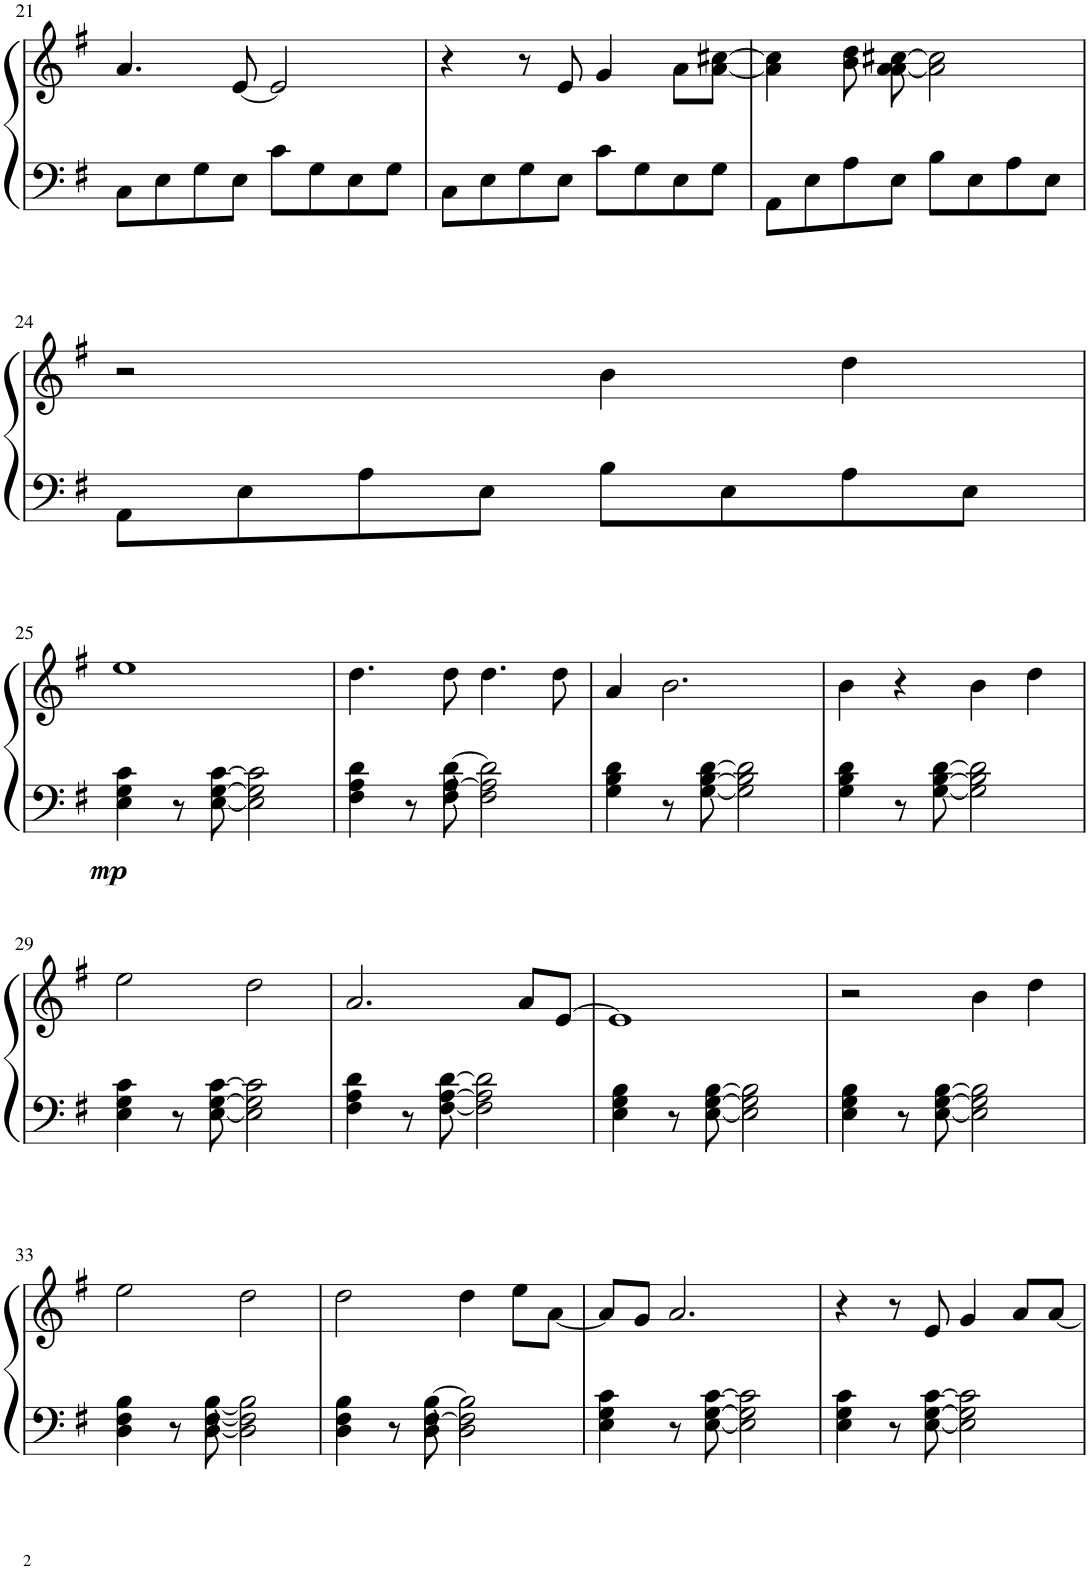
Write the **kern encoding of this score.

**kern	**kern	**dynam
*part1	*part1	*part1
*staff2	*staff1	*staff1/2
!!LO:PB:g=z
*clefF4	*clefG2	*
*k[f#]	*k[f#]	*
*M4/4	*M4/4	*
=21	=21	=21
8C\L	4.a/	.
8E\	.	.
8G\	.	.
8E\J	[<8e/	.
8c\L	2e/]	.
8G\	.	.
8E\	.	.
8G\J	.	.
=22	=22	=22
8C\L	4r	.
8E\	.	.
8G\	8r	.
8E\J	8e/	.
8c\L	4g/	.
8G\	.	.
8E\	8a\L	.
8G\J	[8a\ [8cc#X\J	.
=23	=23	=23
*	*^	*
8AA\L	4a\] 4cc#\]	4.ryy	.
8E\	.	.	.
8A\	8b\ 8dd\	.	.
8E\J	[8a\ [8cc#X\	4a\	.
8B\L	2a\] 2cc#\]	.	.
8E\	.	4.ryy	.
8A\	.	.	.
8E\J	.	.	.
*	*v	*v	*
!!LO:LB:g=z
=24	=24	=24
8AA\L	2r	.
8E\	.	.
8A\	.	.
8E\J	.	.
8B\L	4b\	.
8E\	.	.
8A\	4dd\	.
8E\J	.	.
!!LO:LB:g=z
=25	=25	=25
!	!	!LO:DY:b=2
4E\ 4G\ 4c\	1ee	mp
8r	.	.
[8E\ [8G\ [8c\	.	.
2E\] 2G\] 2c\]	.	.
=26	=26	=26
*^	*	*
4F#\ 4A\ 4d\	4.ryy	4.dd\	.
8r	.	.	.
[>8d\	8F#\ [>8A\	8dd\	.
2d\]	2F#\ 2A\]	4.dd\	.
.	.	8dd\	.
*v	*v	*	*
=27	=27	=27
4G\ 4B\ 4d\	4a/	.
8r	2.b\	.
[8G\ [8B\ [8d\	.	.
2G\] 2B\] 2d\]	.	.
=28	=28	=28
4G\ 4B\ 4d\	4b\	.
8r	4r	.
[8G\ [8B\ [8d\	.	.
2G\] 2B\] 2d\]	4b\	.
.	4dd\	.
!!LO:LB:g=z
=29	=29	=29
4E\ 4G\ 4c\	2ee\	.
8r	.	.
[8E\ [8G\ [8c\	.	.
2E\] 2G\] 2c\]	2dd\	.
=30	=30	=30
4F#\ 4A\ 4d\	2.a/	.
8r	.	.
[8F#\ [8A\ [8d\	.	.
2F#\] 2A\] 2d\]	.	.
.	8a/L	.
.	[>8e/J	.
=31	=31	=31
4E\ 4G\ 4B\	1e]	.
8r	.	.
[8E\ [8G\ [8B\	.	.
2E\] 2G\] 2B\]	.	.
=32	=32	=32
4E\ 4G\ 4B\	2r	.
8r	.	.
[8E\ [8G\ [8B\	.	.
2E\] 2G\] 2B\]	4b\	.
.	4dd\	.
!!LO:LB:g=z
=33	=33	=33
*^	*	*
4D\ 4F#\ 4B\	4.ryy	2ee\	.
8r	.	.	.
[8B\	[8D\ [8F#\	.	.
2B\]	2D\] 2F#\]	2dd\	.
=34	=34	=34	=34
4D\ 4F#\ 4B\	4.ryy	2dd\	.
8r	.	.	.
[>8B\	8D\ [>8F#\	.	.
2B\]	2D\ 2F#\]	4dd\	.
.	.	8ee\L	.
.	.	[<8a\J	.
*v	*v	*	*
=35	=35	=35
4E\ 4G\ 4c\	8a/L]	.
.	8g/J	.
8r	2.a/	.
[8E\ [8G\ [8c\	.	.
2E\] 2G\] 2c\]	.	.
=36	=36	=36
4E\ 4G\ 4c\	4r	.
8r	8r	.
[8E\ [8G\ [8c\	8e/	.
2E\] 2G\] 2c\]	4g/	.
.	8a/L	.
.	[8a/J	.
=	=	=
*-	*-	*-
